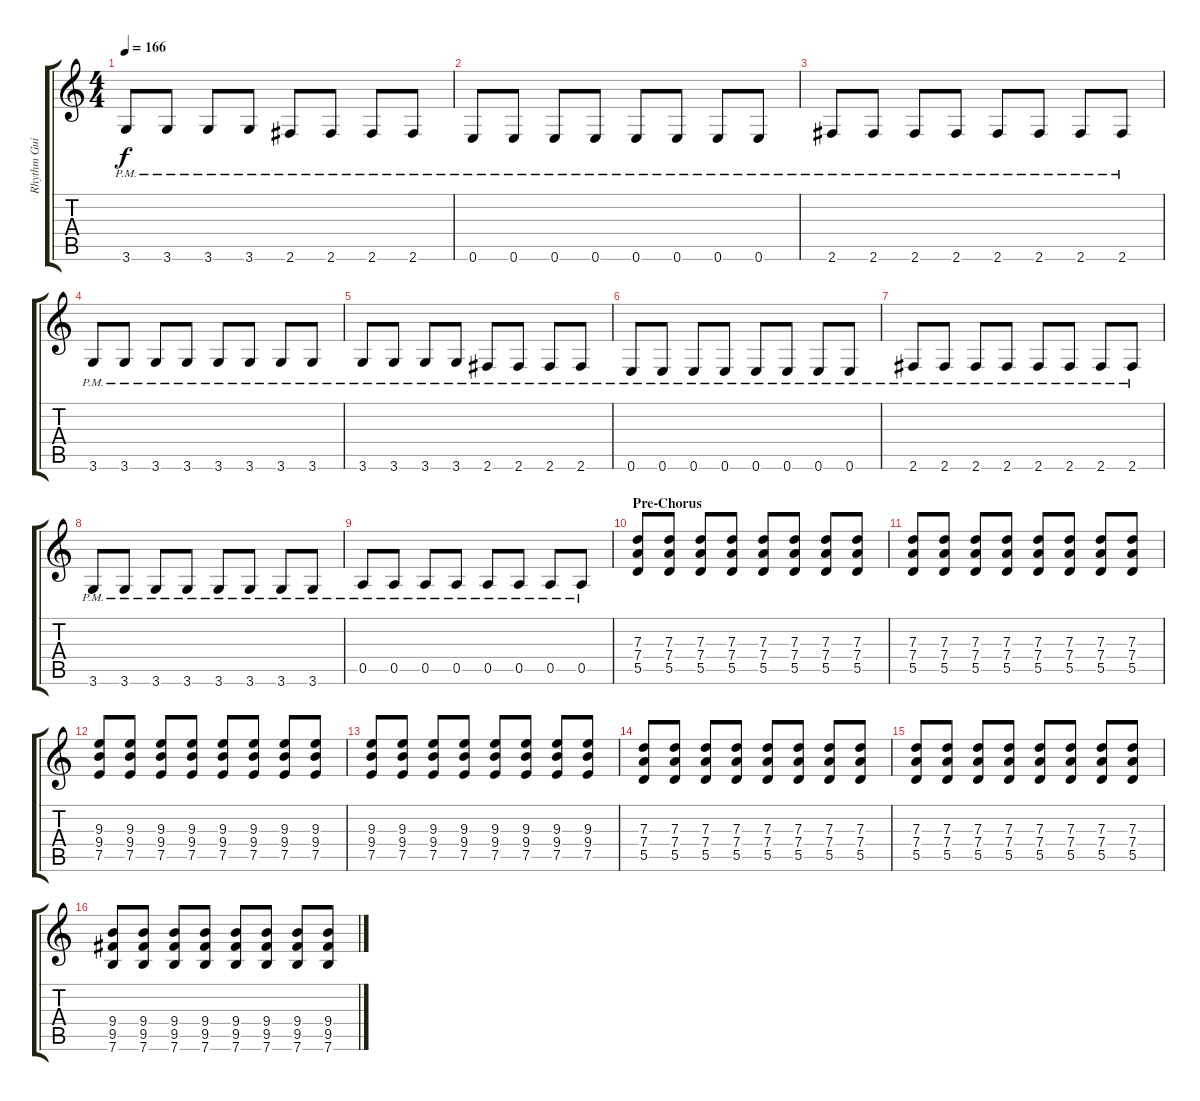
\track ("Rhythm Guitar I" "Rhythm Gui") {instrument distortionguitar}
\staff {score tabs}
\tuning (E4 B3 G3 D3 A2 E2) {hide}
\ts (4 4)
\tempo 166
\clef g2
\ks c
3.6{pm}.8{dy f} 3.6{pm}.8 3.6{pm}.8 3.6{pm}.8 2.6{pm}.8 2.6{pm}.8 2.6{pm}.8 2.6{pm}.8 |
0.6{pm}.8 0.6{pm}.8 0.6{pm}.8 0.6{pm}.8 0.6{pm}.8 0.6{pm}.8 0.6{pm}.8 0.6{pm}.8 |
2.6{pm}.8 2.6{pm}.8 2.6{pm}.8 2.6{pm}.8 2.6{pm}.8 2.6{pm}.8 2.6{pm}.8 2.6{pm}.8 |
3.6{pm}.8 3.6{pm}.8 3.6{pm}.8 3.6{pm}.8 3.6{pm}.8 3.6{pm}.8 3.6{pm}.8 3.6{pm}.8 |
3.6{pm}.8 3.6{pm}.8 3.6{pm}.8 3.6{pm}.8 2.6{pm}.8 2.6{pm}.8 2.6{pm}.8 2.6{pm}.8 |
0.6{pm}.8 0.6{pm}.8 0.6{pm}.8 0.6{pm}.8 0.6{pm}.8 0.6{pm}.8 0.6{pm}.8 0.6{pm}.8 |
2.6{pm}.8 2.6{pm}.8 2.6{pm}.8 2.6{pm}.8 2.6{pm}.8 2.6{pm}.8 2.6{pm}.8 2.6{pm}.8 |
3.6{pm}.8 3.6{pm}.8 3.6{pm}.8 3.6{pm}.8 3.6{pm}.8 3.6{pm}.8 3.6{pm}.8 3.6{pm}.8 |
0.5{pm}.8 0.5{pm}.8 0.5{pm}.8 0.5{pm}.8 0.5{pm}.8 0.5{pm}.8 0.5{pm}.8 0.5{pm}.8 |
\section ("" "Pre-Chorus")
(7.3 7.4 5.5).8 (7.3 7.4 5.5).8 (7.3 7.4 5.5).8 (7.3 7.4 5.5).8 (7.3 7.4 5.5).8 (7.3 7.4 5.5).8 (7.3 7.4 5.5).8 (7.3 7.4 5.5).8 |
(7.3 7.4 5.5).8 (7.3 7.4 5.5).8 (7.3 7.4 5.5).8 (7.3 7.4 5.5).8 (7.3 7.4 5.5).8 (7.3 7.4 5.5).8 (7.3 7.4 5.5).8 (7.3 7.4 5.5).8 |
(9.3 9.4 7.5).8 (9.3 9.4 7.5).8 (9.3 9.4 7.5).8 (9.3 9.4 7.5).8 (9.3 9.4 7.5).8 (9.3 9.4 7.5).8 (9.3 9.4 7.5).8 (9.3 9.4 7.5).8 |
(9.3 9.4 7.5).8 (9.3 9.4 7.5).8 (9.3 9.4 7.5).8 (9.3 9.4 7.5).8 (9.3 9.4 7.5).8 (9.3 9.4 7.5).8 (9.3 9.4 7.5).8 (9.3 9.4 7.5).8 |
(7.3 7.4 5.5).8 (7.3 7.4 5.5).8 (7.3 7.4 5.5).8 (7.3 7.4 5.5).8 (7.3 7.4 5.5).8 (7.3 7.4 5.5).8 (7.3 7.4 5.5).8 (7.3 7.4 5.5).8 |
(7.3 7.4 5.5).8 (7.3 7.4 5.5).8 (7.3 7.4 5.5).8 (7.3 7.4 5.5).8 (7.3 7.4 5.5).8 (7.3 7.4 5.5).8 (7.3 7.4 5.5).8 (7.3 7.4 5.5).8 |
(9.4 9.5 7.6).8 (9.4 9.5 7.6).8 (9.4 9.5 7.6).8 (9.4 9.5 7.6).8 (9.4 9.5 7.6).8 (9.4 9.5 7.6).8 (9.4 9.5 7.6).8 (9.4 9.5 7.6).8
